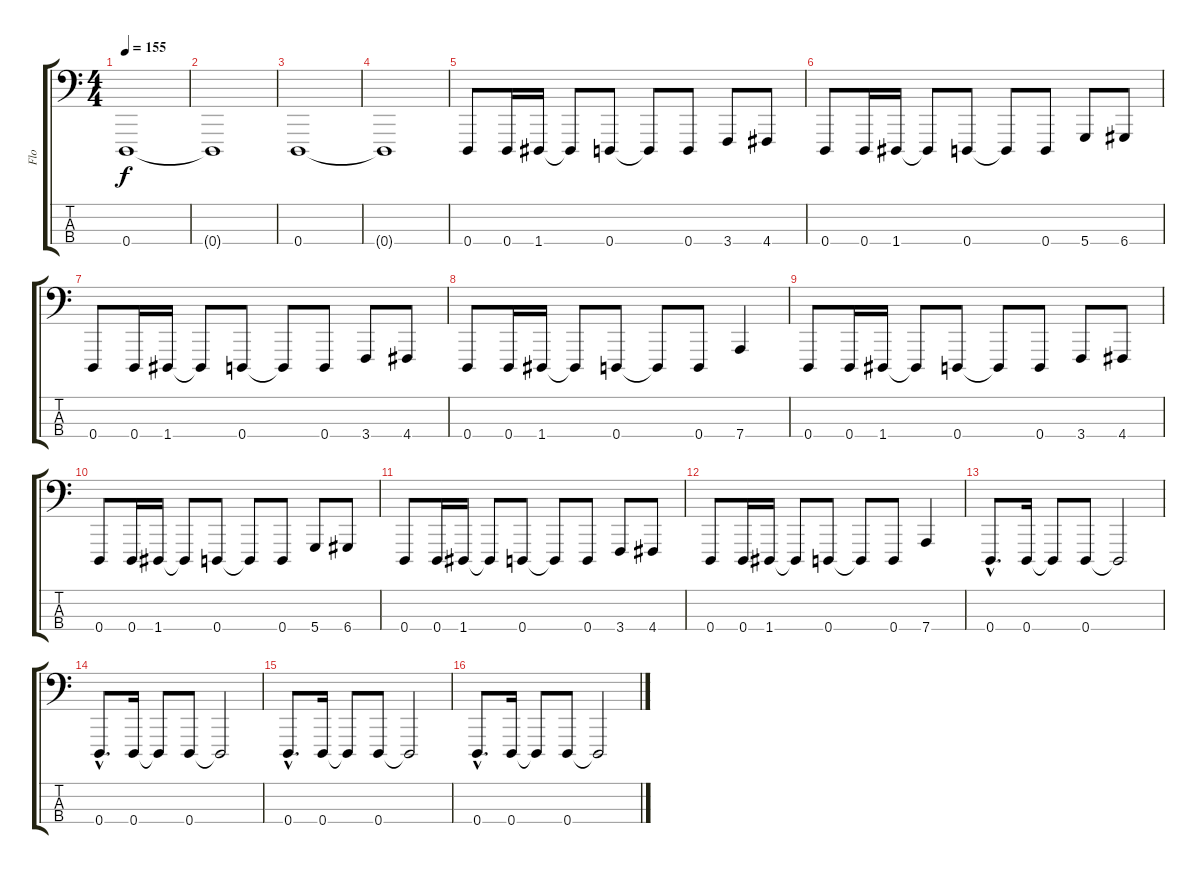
\track ("Flo" "Flo") {instrument lead2sawtooth}
\staff {score tabs}
\tuning (G2 D2 A1 D1) {hide}
\ts (4 4)
\tempo 155
\clef f4
\ks c
0.4.1{dy f volume 11 instrument lead2sawtooth} |
0.4{t}.1 |
0.4.1 |
0.4{t}.1 |
0.4.8{volume 14 instrument lead2sawtooth} 0.4.16 1.4.16 1.4{t}.8 0.4.8 0.4{t}.8 0.4.8 3.4.8 4.4.8 |
0.4.8 0.4.16 1.4.16 1.4{t}.8 0.4.8 0.4{t}.8 0.4.8 5.4.8 6.4.8 |
0.4.8 0.4.16 1.4.16 1.4{t}.8 0.4.8 0.4{t}.8 0.4.8 3.4.8 4.4.8 |
0.4.8 0.4.16 1.4.16 1.4{t}.8 0.4.8 0.4{t}.8 0.4.8 7.4.4 |
0.4.8{volume 14 instrument lead2sawtooth} 0.4.16 1.4.16 1.4{t}.8 0.4.8 0.4{t}.8 0.4.8 3.4.8 4.4.8 |
0.4.8 0.4.16 1.4.16 1.4{t}.8 0.4.8 0.4{t}.8 0.4.8 5.4.8 6.4.8 |
0.4.8 0.4.16 1.4.16 1.4{t}.8 0.4.8 0.4{t}.8 0.4.8 3.4.8 4.4.8 |
0.4.8 0.4.16 1.4.16 1.4{t}.8 0.4.8 0.4{t}.8 0.4.8 7.4.4 |
0.4{hac}.8{d volume 16 instrument lead2sawtooth} 0.4.16 0.4{t}.8 0.4.8 0.4{t}.2 |
0.4{hac}.8{d volume 16 instrument lead2sawtooth} 0.4.16 0.4{t}.8 0.4.8 0.4{t}.2 |
0.4{hac}.8{d volume 16 instrument lead2sawtooth} 0.4.16 0.4{t}.8 0.4.8 0.4{t}.2 |
0.4{hac}.8{d volume 16 instrument lead2sawtooth} 0.4.16 0.4{t}.8 0.4.8 0.4{t}.2
